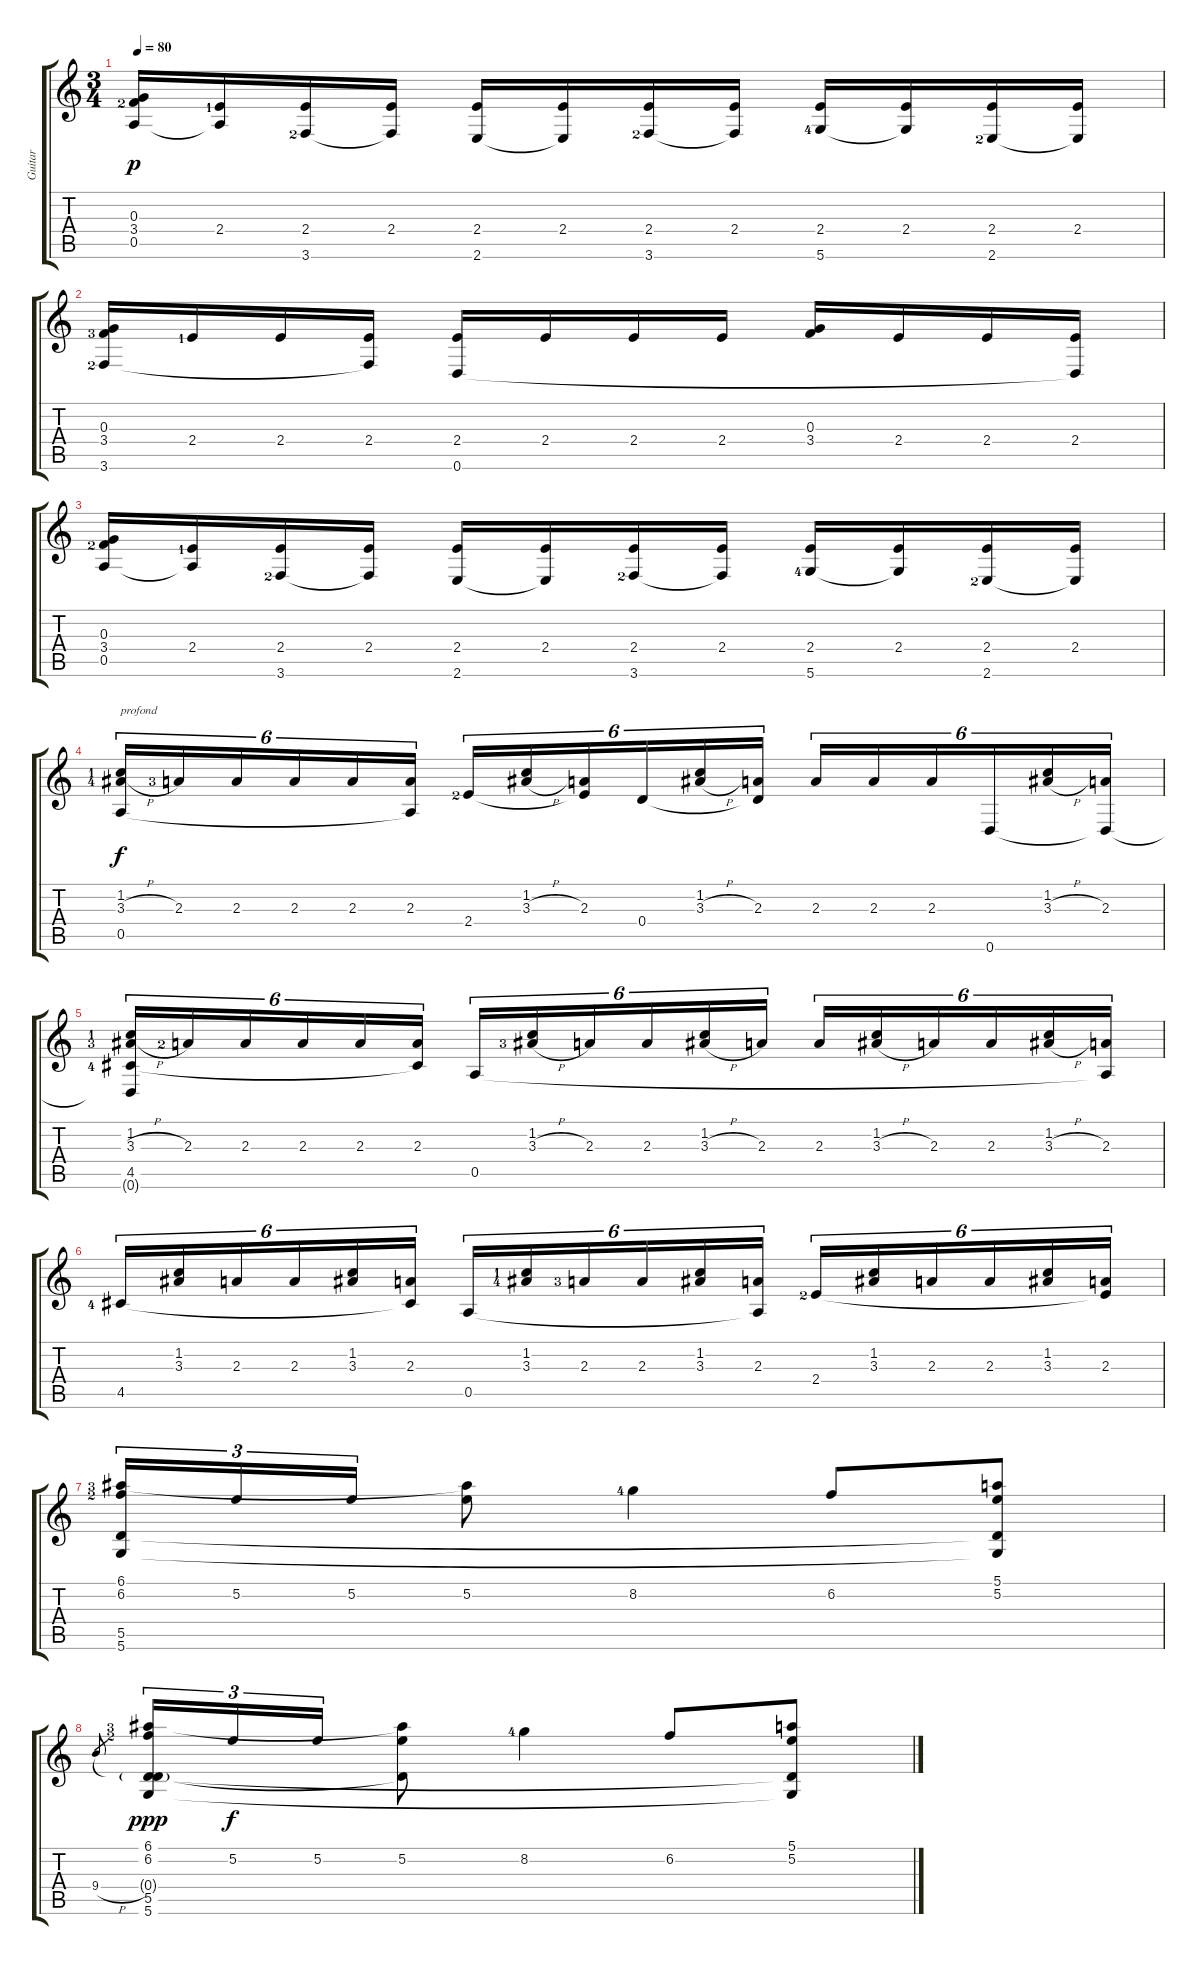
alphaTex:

\track ("Guitar" "Guitar") {instrument acousticguitarnylon}
\staff {score tabs}
\tuning (E4 B3 G3 D3 A2 D2) {hide}
\ts (3 4)
\tempo 80
\clef g2
\ks c
(0.3 3.4{lf 3} 0.5).16{dy p} (2.4{lf 2} 0.5{t}).16 (2.4 3.6{lf 3}).16 (2.4 3.6{t}).16 (2.4 2.6).16 (2.4 2.6{t}).16 (2.4 3.6{lf 3}).16 (2.4 3.6{t}).16 (2.4 5.6{lf 5}).16 (2.4 5.6{t}).16 (2.4 2.6{lf 3}).16 (2.4 2.6{t}).16 |
(0.3 3.4{lf 4} 3.6{lf 3}).16 2.4{lf 2}.16 2.4.16 (2.4 3.6{t}).16 (2.4 0.6).16 2.4.16 2.4.16 2.4.16 (0.3 3.4).16 2.4.16 2.4.16 (2.4 0.6{t}).16 |
(0.3 3.4{lf 3} 0.5).16 (2.4{lf 2} 0.5{t}).16 (2.4 3.6{lf 3}).16 (2.4 3.6{t}).16 (2.4 2.6).16 (2.4 2.6{t}).16 (2.4 3.6{lf 3}).16 (2.4 3.6{t}).16 (2.4 5.6{lf 5}).16 (2.4 5.6{t}).16 (2.4 2.6{lf 3}).16 (2.4 2.6{t}).16 |
(1.2{lf 2} 3.3{h lf 5} 0.5).16{tu (6 4) txt "profond" dy f} 2.3{lf 4}.16{tu (6 4)} 2.3.16{tu (6 4)} 2.3.16{tu (6 4)} 2.3.16{tu (6 4)} (2.3 0.5{t}).16{tu (6 4)} 2.4{lf 3}.16{tu (6 4)} (1.2 3.3{h}).16{tu (6 4)} (2.3 2.4{t}).16{tu (6 4)} 0.4.16{tu (6 4)} (1.2 3.3{h}).16{tu (6 4)} (2.3 0.4{t}).16{tu (6 4)} 2.3.16{tu (6 4)} 2.3.16{tu (6 4)} 2.3.16{tu (6 4)} 0.6.16{tu (6 4)} (1.2 3.3{h}).16{tu (6 4)} (2.3 0.6{t}).16{tu (6 4)} |
(1.2{lf 2} 3.3{h lf 4} 4.5{lf 5} 0.6{t}).16{tu (6 4)} 2.3{lf 3}.16{tu (6 4)} 2.3.16{tu (6 4)} 2.3.16{tu (6 4)} 2.3.16{tu (6 4)} (2.3 4.5{t}).16{tu (6 4)} 0.5.16{tu (6 4)} (1.2 3.3{h lf 4}).16{tu (6 4)} 2.3.16{tu (6 4)} 2.3.16{tu (6 4)} (1.2 3.3{h}).16{tu (6 4)} 2.3.16{tu (6 4)} 2.3.16{tu (6 4)} (1.2 3.3{h}).16{tu (6 4)} 2.3.16{tu (6 4)} 2.3.16{tu (6 4)} (1.2 3.3{h}).16{tu (6 4)} (2.3 0.5{t}).16{tu (6 4)} |
4.5{lf 5}.16{tu (6 4)} (1.2 3.3).16{tu (6 4)} 2.3.16{tu (6 4)} 2.3.16{tu (6 4)} (1.2 3.3).16{tu (6 4)} (2.3 4.5{t}).16{tu (6 4)} 0.5.16{tu (6 4)} (1.2{lf 2} 3.3{lf 5}).16{tu (6 4)} 2.3{lf 4}.16{tu (6 4)} 2.3.16{tu (6 4)} (1.2 3.3).16{tu (6 4)} (2.3 0.5{t}).16{tu (6 4)} 2.4{lf 3}.16{tu (6 4)} (1.2 3.3).16{tu (6 4)} 2.3.16{tu (6 4)} 2.3.16{tu (6 4)} (1.2 3.3).16{tu (6 4)} (2.3 2.4{t}).16{tu (6 4)} |
(6.1{lf 4} 6.2{lf 3} 5.5 5.6).16{tu (3 2)} 5.2.16{tu (3 2)} 5.2.16{tu (3 2)} (6.1{t} 5.2).8 8.2{lf 5}.4 6.2.8 (5.1 5.2 5.5{t} 5.6{t}).8 |
9.4{h}.8{gr} (6.1{lf 4} 6.2{lf 3} 0.4{g} 5.5 5.6).16{tu (3 2) dy ppp} 5.2.16{tu (3 2) dy f} 5.2.16{tu (3 2)} (6.1{t} 5.2 0.4{t}).8 8.2{lf 5}.4 6.2.8 (5.1 5.2 5.5{t} 5.6{t}).8
